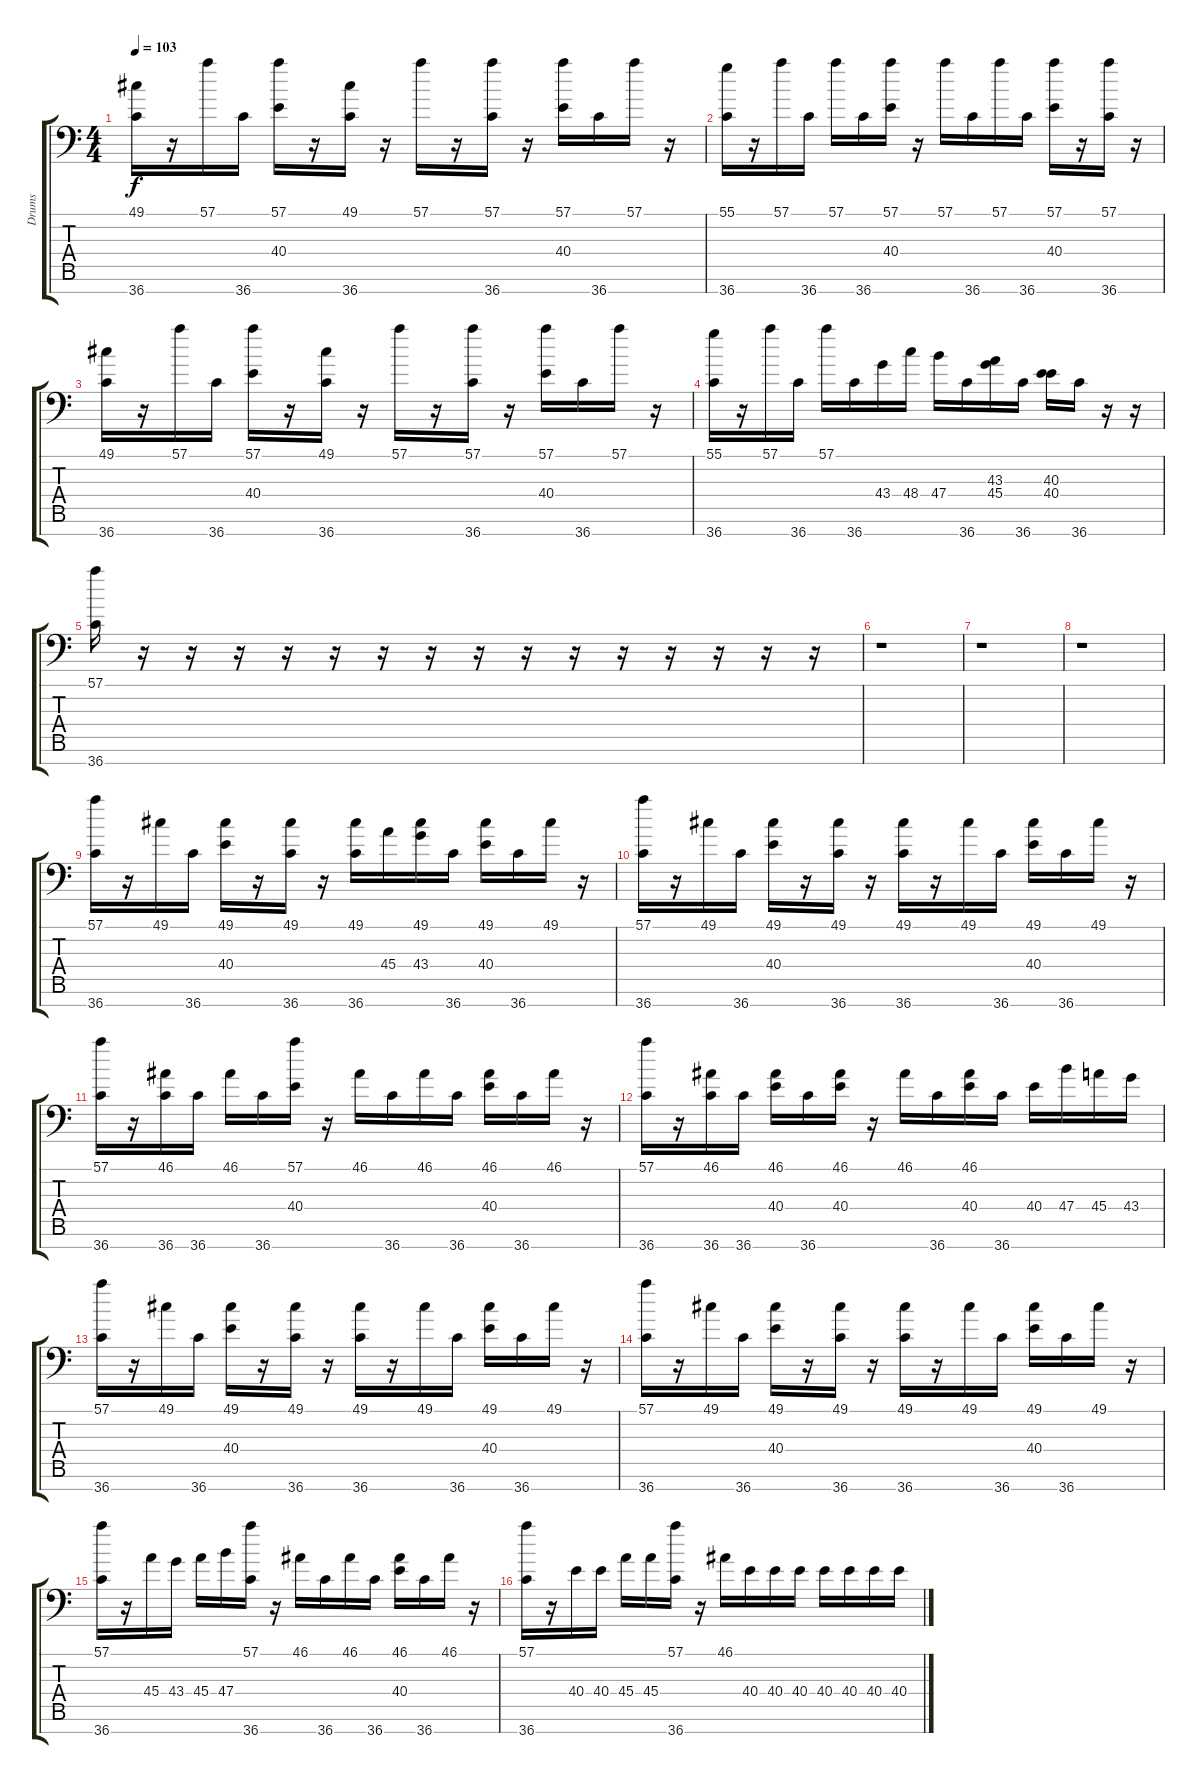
\track ("Drums" "Drums") {instrument acousticgrandpiano}
\staff {score tabs}
\tuning (C-1 C-1 C-1 C-1 C-1 C-1 C-1) {hide}
\ts (4 4)
\tempo 103
\clef f4
\ks c
(49.1 36.7).16{dy f} r.16 57.1.16 36.7.16 (57.1 40.4).16 r.16 (49.1 36.7).16 r.16 57.1.16 r.16 (57.1 36.7).16 r.16 (57.1 40.4).16 36.7.16 57.1.16 r.16 |
(55.1 36.7).16 r.16 57.1.16 36.7.16 57.1.16 36.7.16 (57.1 40.4).16 r.16 57.1.16 36.7.16 57.1.16 36.7.16 (57.1 40.4).16 r.16 (57.1 36.7).16 r.16 |
(49.1 36.7).16 r.16 57.1.16 36.7.16 (57.1 40.4).16 r.16 (49.1 36.7).16 r.16 57.1.16 r.16 (57.1 36.7).16 r.16 (57.1 40.4).16 36.7.16 57.1.16 r.16 |
(55.1 36.7).16 r.16 57.1.16 36.7.16 57.1.16 36.7.16 43.4.16 48.4.16 47.4.16 36.7.16 (43.3 45.4).16 36.7.16 (40.3 40.4).16 36.7.16 r.16 r.16 |
(57.1 36.7).16 r.16 r.16 r.16 r.16 r.16 r.16 r.16 r.16 r.16 r.16 r.16 r.16 r.16 r.16 r.16 |
r.1 |
r.1 |
r.1 |
(57.1 36.7).16 r.16 49.1.16 36.7.16 (49.1 40.4).16 r.16 (49.1 36.7).16 r.16 (49.1 36.7).16 45.4.16 (49.1 43.4).16 36.7.16 (49.1 40.4).16 36.7.16 49.1.16 r.16 |
(57.1 36.7).16 r.16 49.1.16 36.7.16 (49.1 40.4).16 r.16 (49.1 36.7).16 r.16 (49.1 36.7).16 r.16 49.1.16 36.7.16 (49.1 40.4).16 36.7.16 49.1.16 r.16 |
(57.1 36.7).16 r.16 (46.1 36.7).16 36.7.16 46.1.16 36.7.16 (57.1 40.4).16 r.16 46.1.16 36.7.16 46.1.16 36.7.16 (46.1 40.4).16 36.7.16 46.1.16 r.16 |
(57.1 36.7).16 r.16 (46.1 36.7).16 36.7.16 (46.1 40.4).16 36.7.16 (46.1 40.4).16 r.16 46.1.16 36.7.16 (46.1 40.4).16 36.7.16 40.4.16 47.4.16 45.4.16 43.4.16 |
(57.1 36.7).16 r.16 49.1.16 36.7.16 (49.1 40.4).16 r.16 (49.1 36.7).16 r.16 (49.1 36.7).16 r.16 49.1.16 36.7.16 (49.1 40.4).16 36.7.16 49.1.16 r.16 |
(57.1 36.7).16 r.16 49.1.16 36.7.16 (49.1 40.4).16 r.16 (49.1 36.7).16 r.16 (49.1 36.7).16 r.16 49.1.16 36.7.16 (49.1 40.4).16 36.7.16 49.1.16 r.16 |
(57.1 36.7).16 r.16 45.4.16 43.4.16 45.4.16 47.4.16 (57.1 36.7).16 r.16 46.1.16 36.7.16 46.1.16 36.7.16 (46.1 40.4).16 36.7.16 46.1.16 r.16 |
(57.1 36.7).16 r.16 40.4.16 40.4.16 45.4.16 45.4.16 (57.1 36.7).16 r.16 46.1.16 40.4.16 40.4.16 40.4.16 40.4.16 40.4.16 40.4.16 40.4.16
